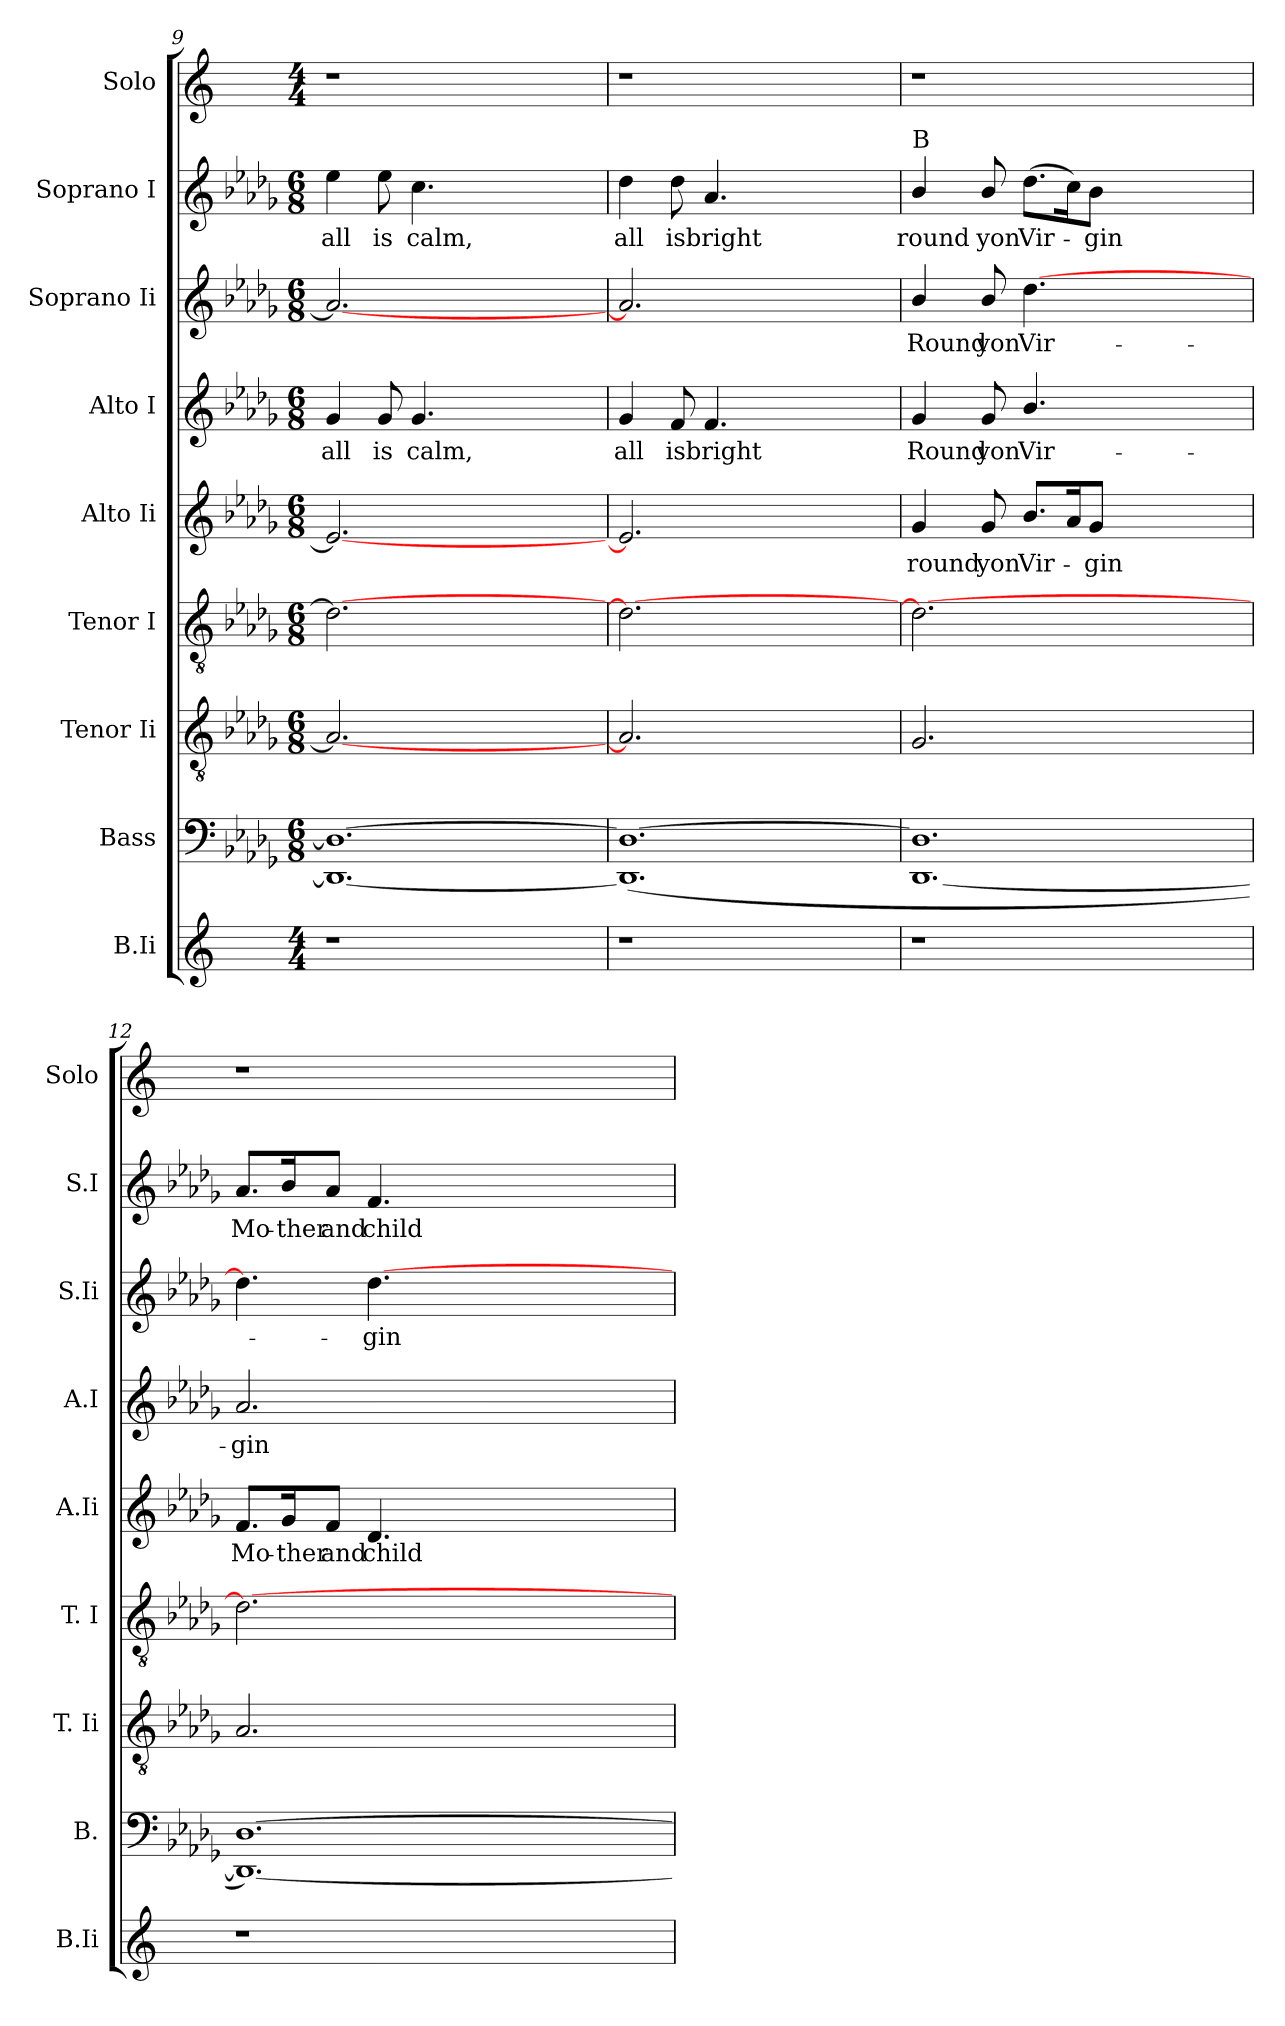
**kern	**kern	**kern	**kern	**kern	**text	**kern	**text	**kern	**text	**kern	**text	**kern
*part9	*part8	*part7	*part6	*part5	*part5	*part4	*part4	*part3	*part3	*part2	*part2	*part1
*staff9	*staff8	*staff7	*staff6	*staff5	*staff5	*staff4	*staff4	*staff3	*staff3	*staff2	*staff2	*staff1
*I"B.Ii	*I"Bass	*I"Tenor Ii	*I"Tenor I	*I"Alto Ii	*	*I"Alto I	*	*I"Soprano Ii	*	*I"Soprano I	*	*I"Solo
*I'B.Ii	*I'B.	*I'T. Ii	*I'T. I	*I'A.Ii	*	*I'A.I	*	*I'S.Ii	*	*I'S.I	*	*I'Solo
*clefG2	*clefF4	*clefGv2	*clefGv2	*clefG2	*	*clefG2	*	*clefG2	*	*clefG2	*	*clefG2
*k[]	*k[b-e-a-d-g-]	*k[b-e-a-d-g-]	*k[b-e-a-d-g-]	*k[b-e-a-d-g-]	*	*k[b-e-a-d-g-]	*	*k[b-e-a-d-g-]	*	*k[b-e-a-d-g-]	*	*k[]
*C:	*D-:	*D-:	*D-:	*D-:	*	*D-:	*	*D-:	*	*D-:	*	*C:
*M4/4	*M6/8	*M6/8	*M6/8	*M6/8	*	*M6/8	*	*M6/8	*	*M6/8	*	*M4/4
=9	=9	=9	=9	=9	=9	=9	=9	=9	=9	=9	=9	=9
!	!	!	!	!	!	!	!LO:LY:b	!	!	!	!LO:LY:b	!
1r	1.DD-_ 1.D-_	2.A-/_	2.d-\_	2.e-/_	.	4g-/	all	2.a-/_	.	4ee-\	all	1r
!	!	!	!	!	!	!	!LO:LY:b	!	!	!	!LO:LY:b	!
.	.	.	.	.	.	8g-/	is	.	.	8ee-\	is	.
!	!	!	!	!	!	!	!LO:LY:b	!	!	!	!LO:LY:b	!
.	.	.	.	.	.	4.g-/	calm,	.	.	4.cc\	calm,	.
.	.	2.ryy	2.ryy	2.ryy	.	2.ryy	.	2.ryy	.	2.ryy	.	.
2ryy	.	.	.	.	.	.	.	.	.	.	.	2ryy
=10	=10	=10	=10	=10	=10	=10	=10	=10	=10	=10	=10	=10
!	!	!	!	!	!	!	!LO:LY:b	!	!	!	!LO:LY:b	!
1r	(<1.DD-] 1.D-_	2.A-/]	2.d-\_	2.e-/]	.	4g-/	all	2.a-/]	.	4dd-\	all	1r
!	!	!	!	!	!	!	!LO:LY:b	!	!	!	!LO:LY:b	!
.	.	.	.	.	.	8f/	isbright	.	.	8dd-\	isbright	.
.	.	.	.	.	.	4.f/	.	.	.	4.a-/	.	.
.	.	2.ryy	2.ryy	2.ryy	.	2.ryy	.	2.ryy	.	2.ryy	.	.
2ryy	.	.	.	.	.	.	.	.	.	.	.	2ryy
!!LO:LB:g=z
=11	=11	=11	=11	=11	=11	=11	=11	=11	=11	=11	=11	=11
!	!	!	!	!	!	!	!	!	!	!LO:TX:a:t=B	!	!
!	!	!	!	!	!LO:LY:b	!	!LO:LY:b	!	!LO:LY:b	!	!LO:LY:b	!
1r	[<1.DD- 1.D-]	2.G-/	2.d-\_	4g-/	round	4g-/	Round	4b-/	Round	4b-/	round	1r
!	!	!	!	!	!LO:LY:b	!	!LO:LY:b	!	!LO:LY:b	!	!LO:LY:b	!
.	.	.	.	8g-/	yon	8g-/	yon	8b-/	yon	8b-/	yon	.
!	!	!	!	!	!LO:LY:b	!	!LO:LY:b	!	!LO:LY:b	!	!LO:LY:b	!
.	.	.	.	8.b-/L	Vir-	4.b-/	Vir-	[>4.dd-\	Vir-	(>8.dd-\L	Vir-	.
.	.	.	.	16a-/k	.	.	.	.	.	16cc\k)	.	.
!	!	!	!	!	!LO:LY:b	!	!	!	!	!	!LO:LY:b	!
.	.	.	.	8g-/J	-gin	.	.	.	.	8b-\J	-gin	.
.	.	2.ryy	2.ryy	2.ryy	.	2.ryy	.	2.ryy	.	2.ryy	.	.
2ryy	.	.	.	.	.	.	.	.	.	.	.	2ryy
=12	=12	=12	=12	=12	=12	=12	=12	=12	=12	=12	=12	=12
!	!	!	!	!	!LO:LY:b	!	!LO:LY:b	!	!	!	!LO:LY:b	!
1r	1.DD-_ [>1.D-)	2.A-/	2.d-\_	8.f/L	Mo-	2.a-/	-gin	4.dd-\]	.	8.a-/L	Mo-	1r
!	!	!	!	!	!LO:LY:b	!	!	!	!	!	!LO:LY:b	!
.	.	.	.	16g-/k	-ther	.	.	.	.	16b-/k	-ther	.
!	!	!	!	!	!LO:LY:b	!	!	!	!	!	!LO:LY:b	!
.	.	.	.	8f/J	and	.	.	.	.	8a-/J	and	.
!	!	!	!	!	!LO:LY:b	!	!	!	!LO:LY:b	!	!LO:LY:b	!
.	.	.	.	4.d-/	child	.	.	[>4.dd-\	-gin	4.f/	child	.
.	.	2.ryy	2.ryy	2.ryy	.	2.ryy	.	2.ryy	.	2.ryy	.	.
2ryy	.	.	.	.	.	.	.	.	.	.	.	2ryy
=	=	=	=	=	=	=	=	=	=	=	=	=
*-	*-	*-	*-	*-	*-	*-	*-	*-	*-	*-	*-	*-
